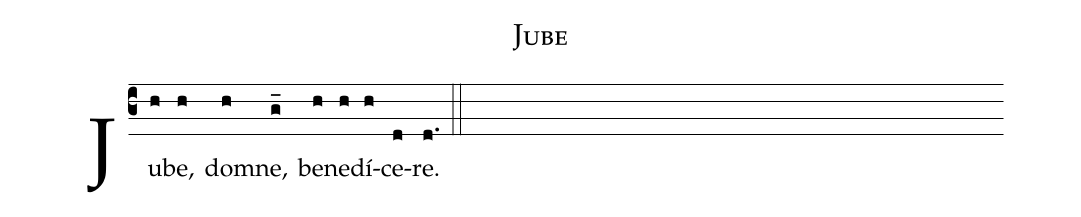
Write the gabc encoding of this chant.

name:Jube;
%%
(c3) Ju(h)be,(h) dom(h)ne,(g_) be(h)ne(h)dí(h)ce(d)re.(d.) (::)
